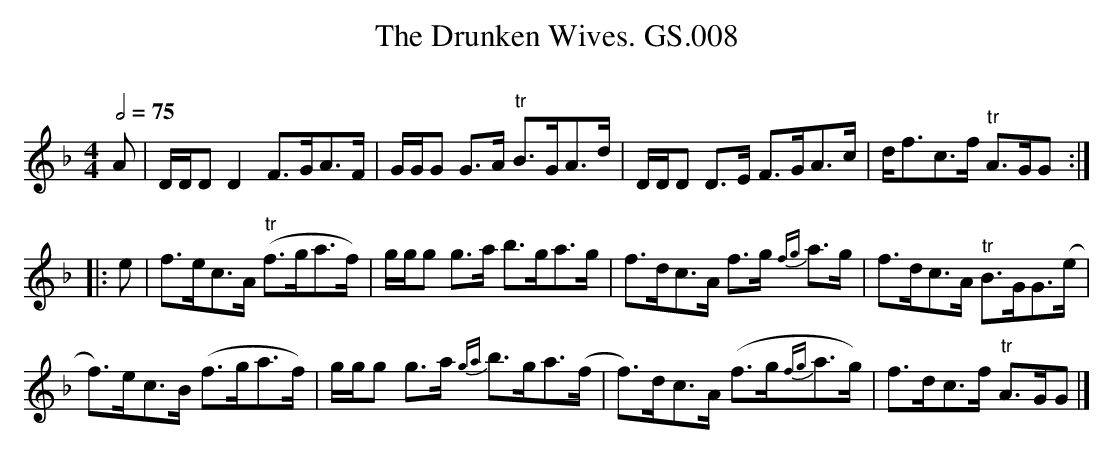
X:1
T:Drunken Wives. GS.008, The
M:4/4
L:1/8
Q:1/2=75
O:
K:F major
A | D/2D/2D D2 F>GA>F | G/2G/2G G>A "^tr"B>GA>d |\
D/2D/2D D>E F>GA>c | d<fc>f "^tr" A>GG :|
|: e|f>ec>A "^tr"(f>ga>f) |g/2g/2g g>a b>ga>g |\
f>dc>A f>g {fg}a>g|f>dc>A "^tr"B>GG>(e|
f)>ec>B (f>ga>f) | g/2g/2g g>a {ga}b>ga>(f |\
f)>dc>A (f>g{fg}a>g) | f>dc>f "^tr"A>GG |]
